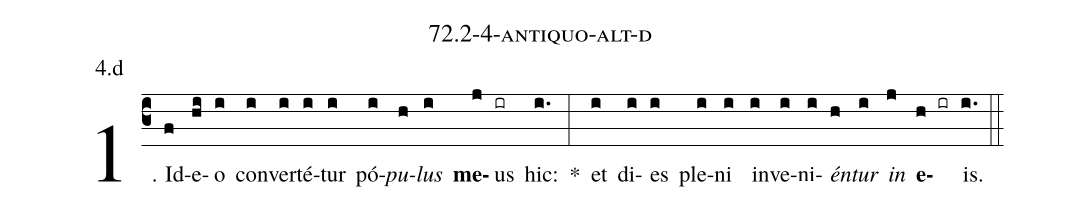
name: 72.2-4-antiquo-alt-d;
annotation: 4.d;
%%
(c3)1. Id(f)e(hi)o(i) con(i)ver(i)té(i)tur(i) pó(i)<i>pu</i>(h)<i>lus</i>(i) <b>me</b>(j)us(ir) hic:(i.) *(:) et(i) di(i)es(i) ple(i)ni(i) in(i)ve(i)ni(i)<i>én</i>(h)<i>tur</i>(i) <i>in</i>(j) <b>e</b>(h ir)is.(i.) (::)


%E(i) u(h) o(i) u(j) a(h) e.(i.) (::)
